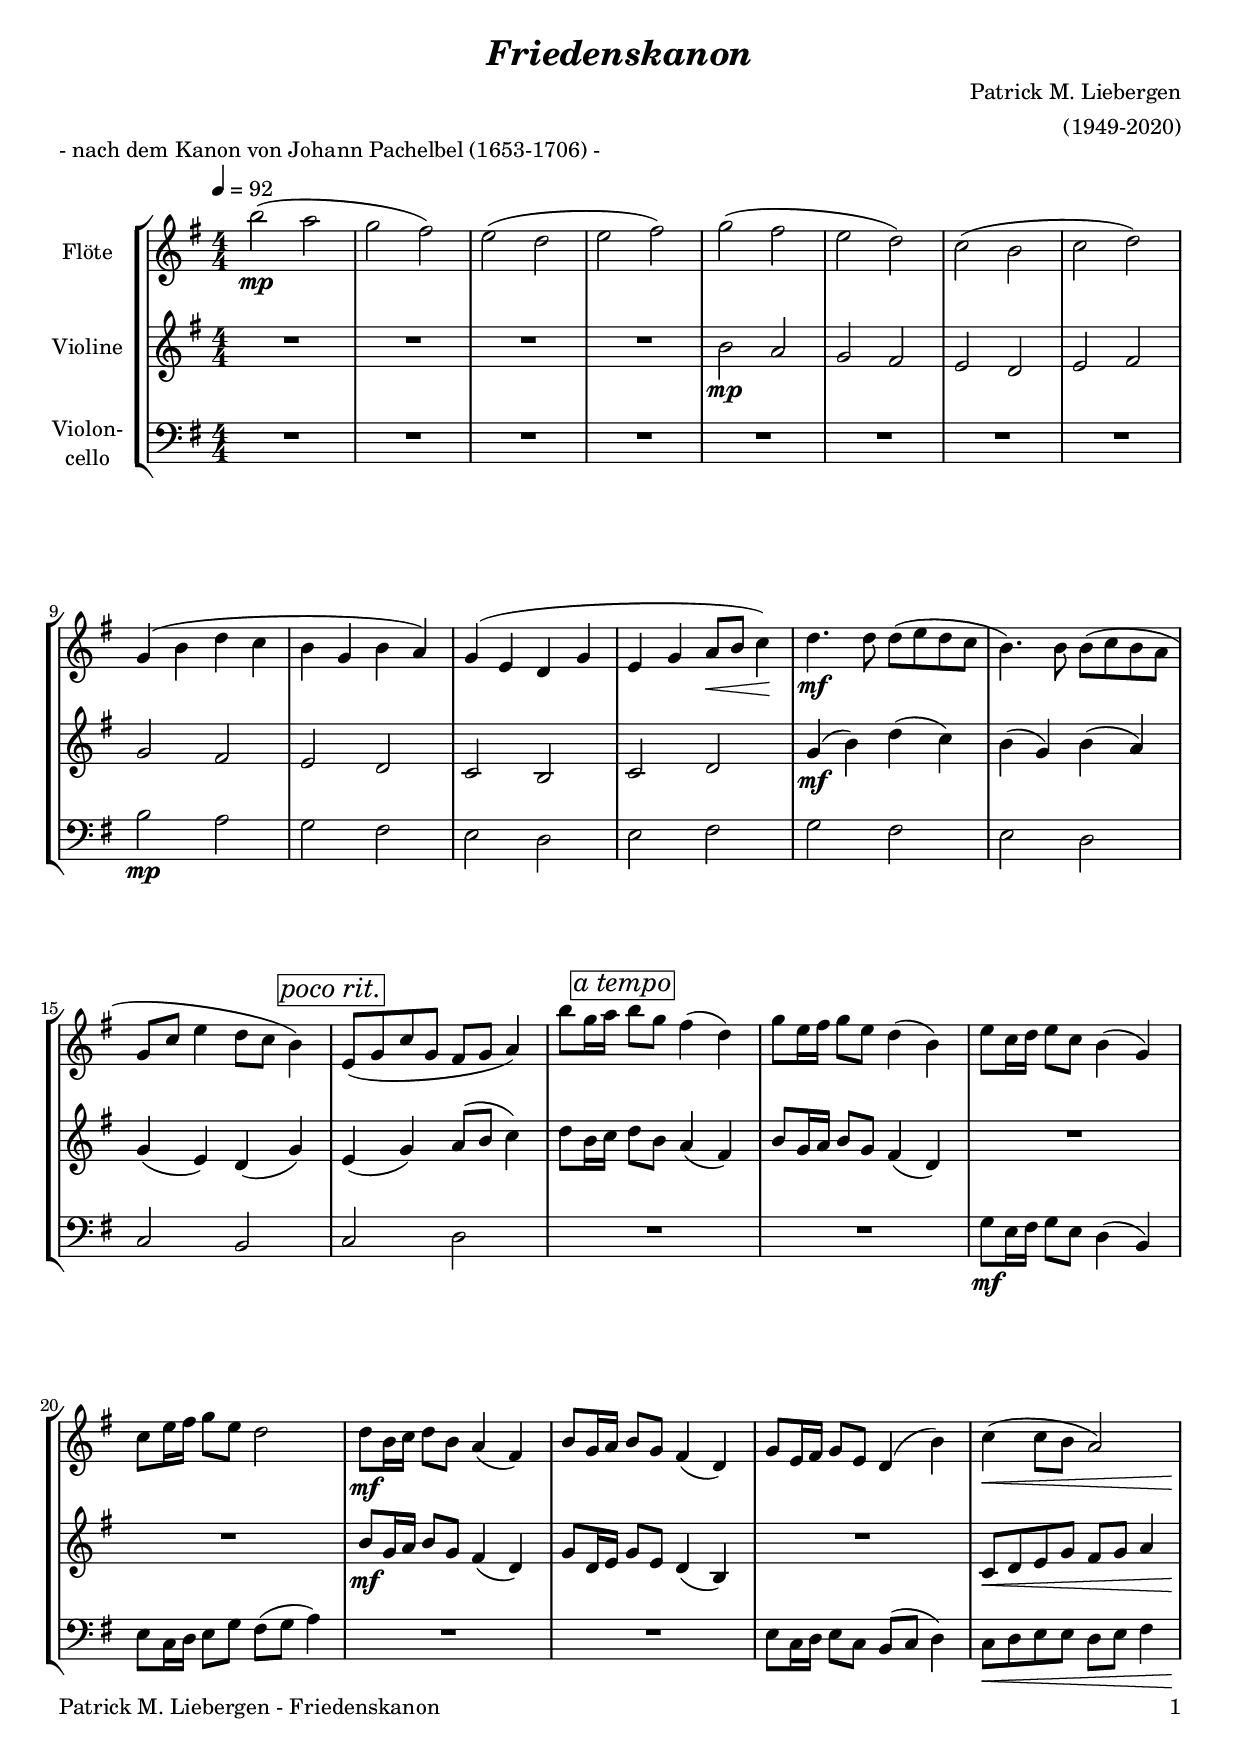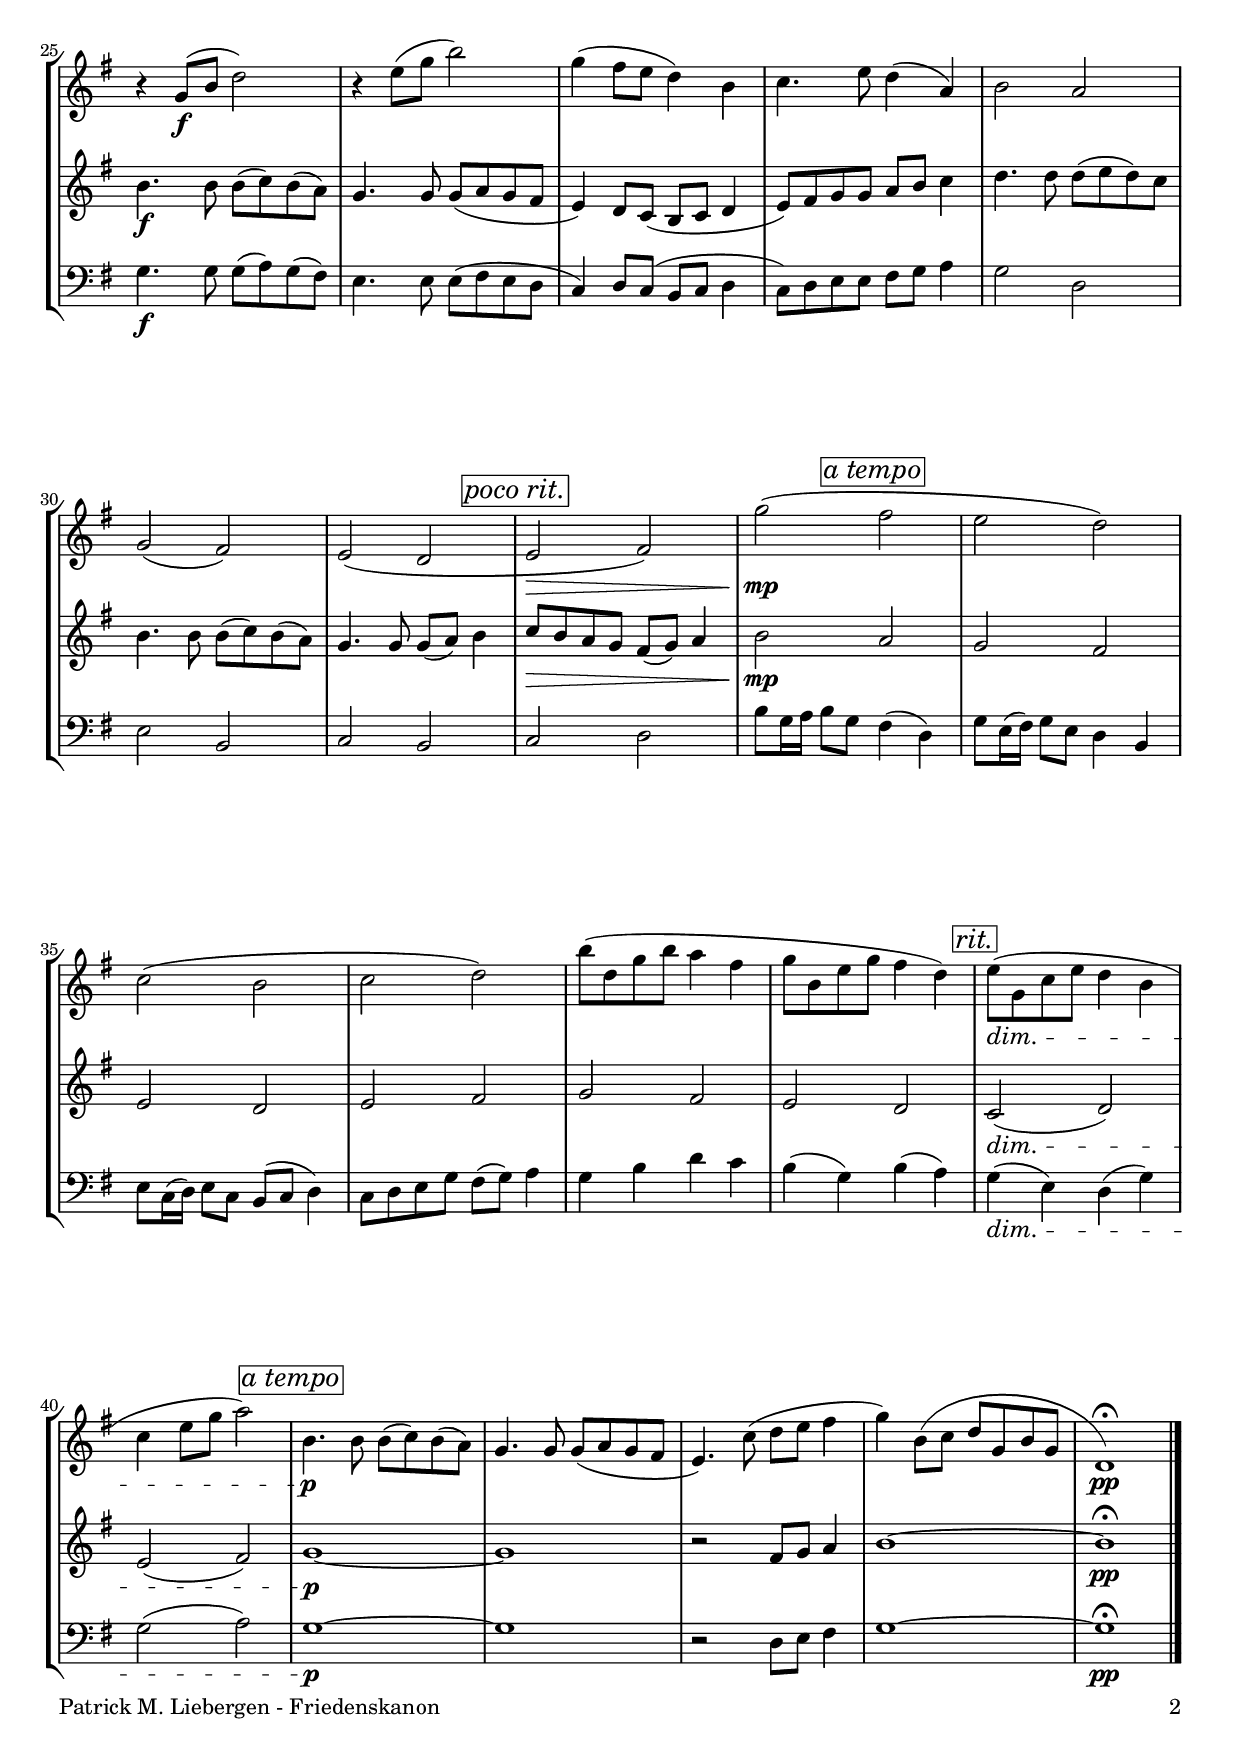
\version "2.24.4"
\include "deutsch.ly"

#(set-global-staff-size 19)

\header {
  title     = \markup \bold \italic "Friedenskanon"
  composer  = "Patrick M. Liebergen"
  arranger  = "(1949-2020)"
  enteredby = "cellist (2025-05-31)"
  piece     = "- nach dem Kanon von Johann Pachelbel (1653-1706) -"
}

voiceconsts = {
  \key g \major
  \time 4/4
  \clef "treble"
  \numericTimeSignature
  \compressEmptyMeasures
  % Set default beaming for all staves
%  \set Timing.beamExceptions = #'()
%  \set Timing.baseMoment     = #(ly:make-moment 1 4)
%  \set Timing.beatStructure  = #'(1 1 1)
  \tempo 4=92
}

mifl = "flute"
mist = "string ensemble 1"
mivl = "violin"
miba = "cello"
mipz = "pizzicato strings"

atem = \mark \markup \box \italic "a tempo"
prit = \mark \markup \box \italic "poco rit."
rit  = \mark \markup \box \italic "rit."

va = \relative c''' {
  \voiceconsts

  h2(\mp a
  g fis)
  e( d
  e fis)

  g( fis
  e d)
  c( h
  c d)

  g,4( h d c
  h g h a)
  g( e d g
  e g a8\< h c4)\!

  d4.\mf d8 d( e d c
  h4.) h8 h( c h a
  g c e4 d8 c h4) \prit
  e,8( g c g fis g a4)

  h'8 g16 a \atem h8 g fis4( d)
  g8 e16 fis g8 e d4( h)
  e8 c16 d e8 c h4( g)

  c8 e16 fis g8 e d2
  d8\mf h16 c d8 h a4( fis)
  h8 g16 a h8 g fis4( d)

  g8 e16 fis g8 e d4( h')
  c(\< c8 h a2)
  r4\! g8(\f h d2)

  r4 e8( g h2)
  g4( fis8 e d4) h
  c4. e8 d4( a)
  h2 a

  g( fis)
  e( d \prit
  e\> fis)
  g'(\!\mp \atem fis

  e d)
  c( h
  c d)
  h'8( d, g h a4 fis

  g8 h, e g fis4 d) \rit
  e8(\dim g, c e d4 h
  c e8 g a2) \atem
  h,4.\p h8 h( c) h( a)

  g4. g8 g( a g fis
  e4.) c'8( d e fis4
  g) h,8( c d g, h g
  d1)\fermata\pp \bar "|."
}

vb = \relative c'' {
  \voiceconsts

  R1*4
  h2\mp a
  g fis
  e d
  e fis

  g fis
  e d
  c h
  c d

  g4(\mf h) d( c)
  h( g) h( a)
  g( e) d( g) \prit
  e( g) a8( h c4)

  d8 h16 c \atem d8 h a4( fis)
  h8 g16 a h8 g fis4( d)
  R1*2
  h'8\mf g16 a h8 g fis4( d)
  g8 d16 e g8 e  d4( h)

  R1
  c8\< d e g fis g a4
  h4.\!\f h8 h( c) h( a)

  g4. g8 g( a g fis
  e4) d8 c( h c d4
  e8) fis g g a h c4
  d4. d8 d( e d) c

  h4. h8 h( c) h( a)
  g4. g8 g( a) h4 \prit
  c8\> h a g fis( g) a4
  h2\!\mp \atem a

  g fis
  e d
  e fis
  g fis

  e d \rit
  c(\dim d)
  e( fis) \atem
  g1~\p

  g
  r2 fis8 g a4
  h1~
  h\fermata\pp \bar "|."
}

vc = \relative c' {
  \voiceconsts
  \clef "bass"

  R1*8
  h2\mp a
  g fis
  e d
  e fis

  g fis
  e d
  c h \prit
  c d
  R1*2
  g8\mf e16 fis g8 e d4( h)

  e8 c16 d e8 g fis( g a4)
  R1*2
  e8 c16 d e8 c h( c d4)
  c8\< d e e d e fis4
  g4.\!\f g8 g( a) g (fis)

  e4. e8 e( fis e d
  c4) d8 c( h c d4
  c8) d e e fis g a4
  g2 d

  e h
  c h \prit
  c d
  h'8 g16 a h8 g \atem fis4( d)

  g8 e16( fis) g8 e d4 h
  e8 c16( d) e8 c h( c d4)
  c8 d e g fis( g) a4
  g h d c

  h( g) h( a) \rit
  g(\dim e) d( g)
  g2( a) \atem
  g1~\p

  g
  r2 d8 e fis4
  g1~
  g\fermata\pp \bar "|."
}


music = \new StaffGroup <<
      \new Staff {
	\set Staff.midiInstrument = \mifl
	\set Staff.instrumentName = \markup \center-column { "Flöte" }
	\transpose g g { \va }
      }

      \new Staff {
	\set Staff.midiInstrument = \mivl
	\set Staff.instrumentName = \markup \center-column { "Violine" }
	\transpose g g { \vb }
      }

      \new Staff {
	\set Staff.midiInstrument = \miba
	\set Staff.instrumentName = \markup \center-column { "Violon-" "cello" }
	\transpose g g { \vc }
      }
>>

\book {
   \paper {
    print-page-number = ##t
    print-first-page-number = ##t
    ragged-last-bottom = ##f
    oddHeaderMarkup = \markup \null
    evenHeaderMarkup = \markup \null
    oddFooterMarkup = \markup {
      \fill-line {
        \if \should-print-page-number
        "Patrick M. Liebergen - Friedenskanon" \fromproperty #'page:page-number-string
      }
    }
    evenFooterMarkup = \oddFooterMarkup
  } \score {
    \music
    \layout {}
  }

  \score {
    \unfoldRepeats \music

    \midi {
      \context {
        \Score
      }
    }
  }
}